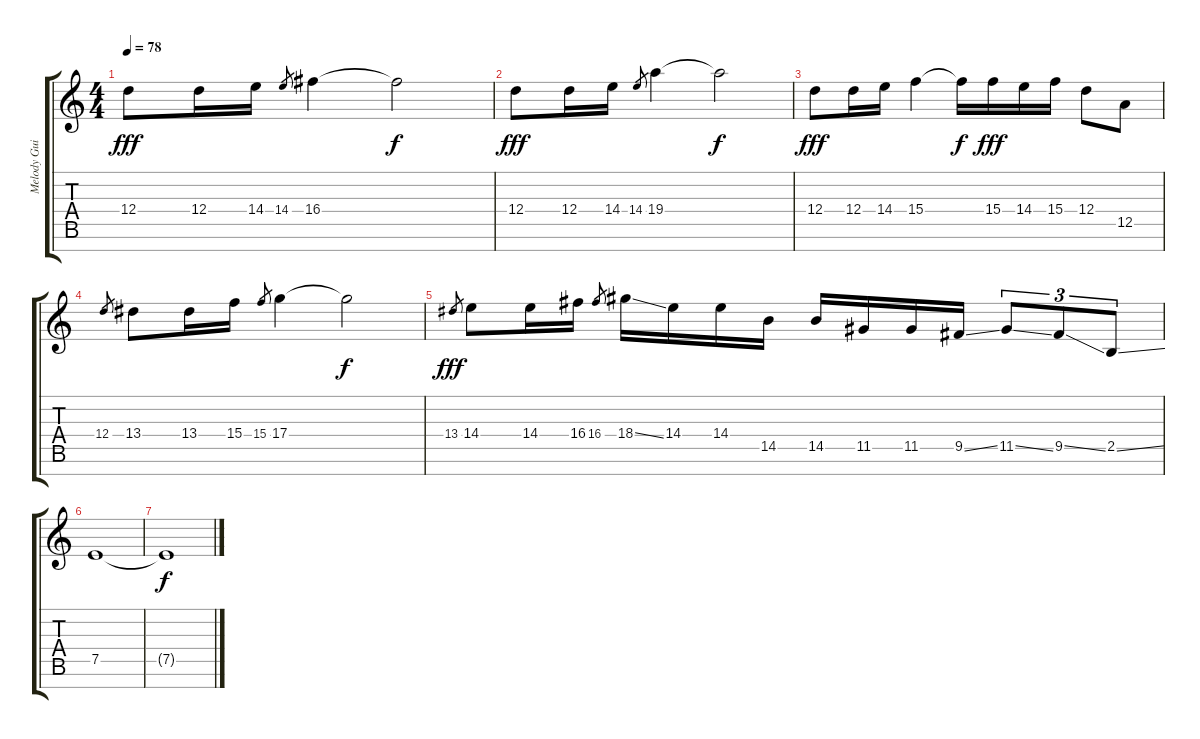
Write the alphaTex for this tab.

\track ("Melody Guitar" "Melody Gui") {instrument distortionguitar}
\staff {score tabs}
\tuning (E4 B3 G3 D3 A2 E2 B1) {hide}
\ts (4 4)
\tempo 78
\clef g2
\ks c
12.4.8{dy fff} 12.4.16 14.4.16 14.4.8{gr} 16.4.4 16.4{t}.2{dy f} |
12.4.8{dy fff} 12.4.16 14.4.16 14.4.8{gr} 19.4.4 19.4{t}.2{dy f} |
12.4.8{dy fff} 12.4.16 14.4.16 15.4.4 15.4{t}.16{dy f} 15.4.16{dy fff} 14.4.16 15.4.16 12.4.8 12.5.8 |
12.4.8{gr} 13.4.8 13.4.16 15.4.16 15.4.8{gr} 17.4.4 17.4{t}.2{dy f} |
13.4.8{gr dy fff} 14.4.8 14.4.16 16.4.16 16.4.8{gr} 18.4{ss}.16 14.4.16 14.4.16 14.5.16 14.5.16 11.5.16 11.5.16 9.5{ss}.16 11.5{ss}.8{tu (3 2)} 9.5{ss}.8{tu (3 2)} 2.5{ss}.8{tu (3 2)} |
7.5.1 |
7.5{t}.1{dy f}
